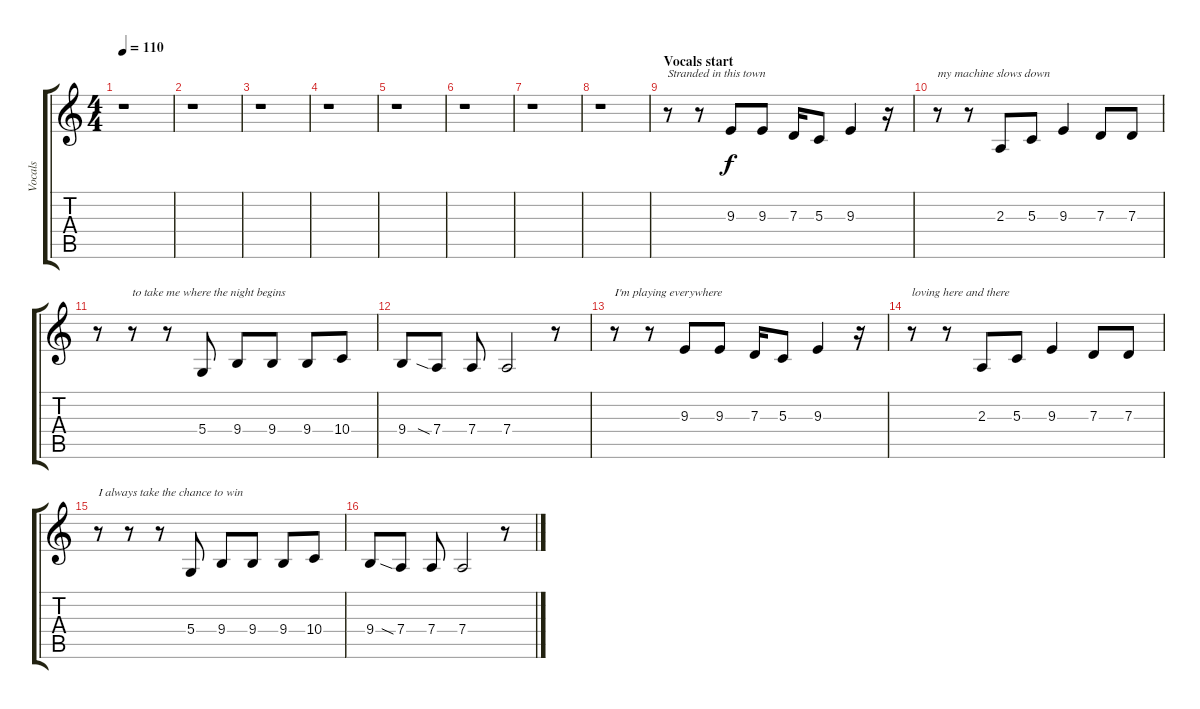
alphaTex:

\track ("Vocals" "Vocals") {instrument lead5charang}
\staff {score tabs}
\tuning (E4 B3 G3 D3 A2 E2) {hide}
\ts (4 4)
\tempo 110
\clef g2
\ks c
r.1{dy f instrument lead5charang} |
r.1 |
r.1 |
r.1 |
r.1 |
r.1 |
r.1 |
r.1 |
\section ("" "Vocals start")
r.8{txt "Stranded in this town"} r.8 9.3.8 9.3.8 7.3.16 5.3.8 9.3.4 r.16 |
r.8{txt "my machine slows down"} r.8 2.3.8 5.3.8 9.3.4 7.3.8 7.3.8 |
r.8 r.8{txt "to take me where the night begins"} r.8 5.4.8 9.4.8 9.4.8 9.4.8 10.4.8 |
9.4.8 7.4{sia}.8 7.4.8 7.4.2 r.8 |
r.8{txt "I'm playing everywhere"} r.8 9.3.8 9.3.8 7.3.16 5.3.8 9.3.4 r.16 |
r.8{txt "loving here and there"} r.8 2.3.8 5.3.8 9.3.4 7.3.8 7.3.8 |
r.8{txt "I always take the chance to win"} r.8 r.8 5.4.8 9.4.8 9.4.8 9.4.8 10.4.8 |
9.4.8 7.4{sia}.8 7.4.8 7.4.2 r.8
